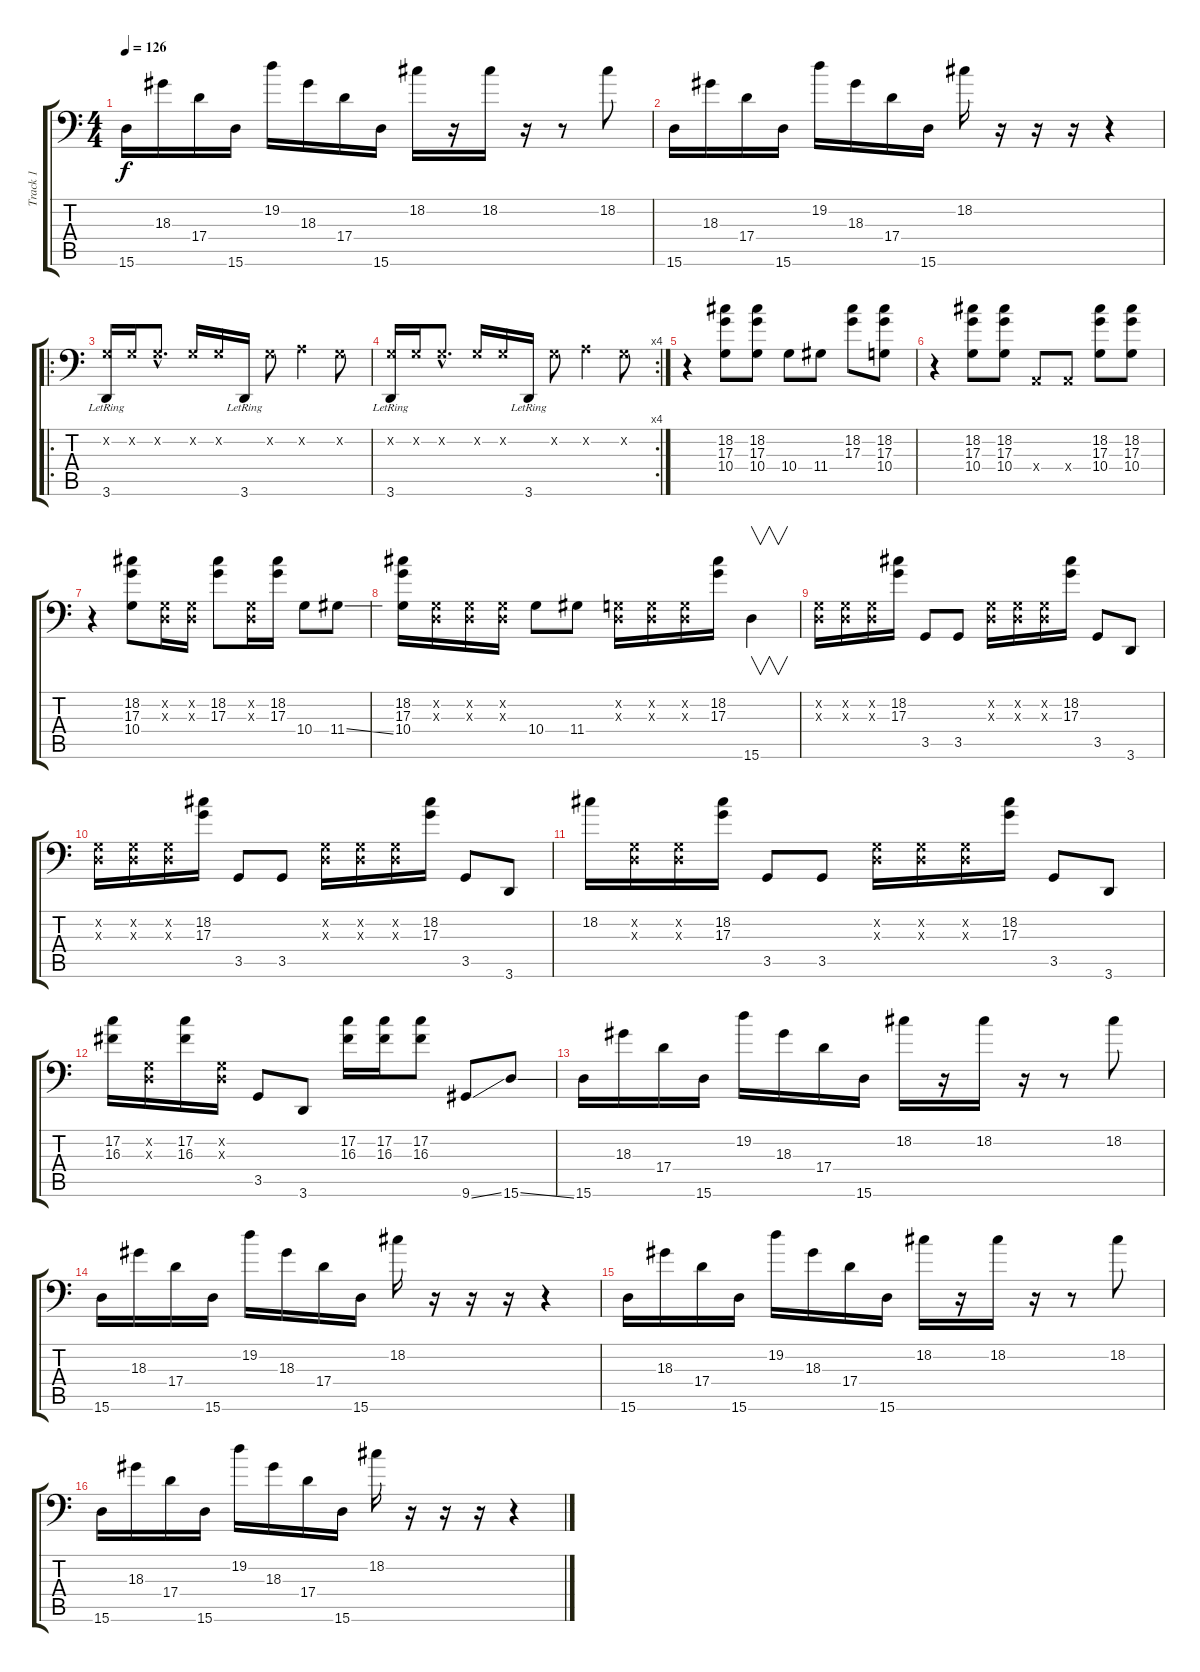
\track ("Track 1" "Track 1") {instrument slapbass1}
\staff {score tabs}
\tuning (C3 G2 D2 A1 E1 B0) {hide}
\ts (4 4)
\tempo 126
\clef f4
\ks c
15.6.16{dy f} 18.3.16 17.4.16 15.6.16 19.2.16 18.3.16 17.4.16 15.6.16 18.2.16 r.16 18.2.16 r.16 r.8 18.2.8 |
15.6.16 18.3.16 17.4.16 15.6.16 19.2.16 18.3.16 17.4.16 15.6.16 18.2.16 r.16 r.16 r.16 r.4 |
\ro
(0.2{x} 3.6{lr}).16 0.2{x}.16 0.2{hac x}.8{d} 0.2{x}.16 0.2{x}.16 3.6{lr}.16 0.2{x}.8 2.2{x}.4 0.2{x}.8 |
\rc 4
(0.2{x} 3.6{lr}).16 0.2{x}.16 0.2{hac x}.8{d} 0.2{x}.16 0.2{x}.16 3.6{lr}.16 0.2{x}.8 2.2{x}.4 0.2{x}.8 |
r.4 (18.2 17.3 10.4).8 (18.2 17.3 10.4).8 10.4.8 11.4.8 (18.2 17.3).8 (18.2 17.3 10.4).8 |
r.4 (18.2 17.3 10.4).8 (18.2 17.3 10.4).8 0.4{x}.8 0.4{x}.8 (18.2 17.3 10.4).8 (18.2 17.3 10.4).8 |
r.4 (18.2 17.3 10.4).8 (0.2{x} 0.3{x}).16 (0.2{x} 0.3{x}).16 (18.2 17.3).8 (0.2{x} 0.3{x}).16 (18.2 17.3).16 10.4.8 11.4{ss}.8 |
(18.2 17.3 10.4).16 (0.2{x} 0.3{x}).16 (0.2{x} 0.3{x}).16 (0.2{x} 0.3{x}).16 10.4.8 11.4.8 (0.2{x} 0.3{x}).16 (0.2{x} 0.3{x}).16 (0.2{x} 0.3{x}).16 (18.2 17.3).16 15.6.4{v} |
(0.2{x} 0.3{x}).16 (0.2{x} 0.3{x}).16 (0.2{x} 0.3{x}).16 (18.2 17.3).16 3.5.8 3.5.8 (0.2{x} 0.3{x}).16 (0.2{x} 0.3{x}).16 (0.2{x} 0.3{x}).16 (18.2 17.3).16 3.5.8 3.6.8 |
(0.2{x} 0.3{x}).16 (0.2{x} 0.3{x}).16 (0.2{x} 0.3{x}).16 (18.2 17.3).16 3.5.8 3.5.8 (0.2{x} 0.3{x}).16 (0.2{x} 0.3{x}).16 (0.2{x} 0.3{x}).16 (18.2 17.3).16 3.5.8 3.6.8 |
18.2.16 (0.2{x} 0.3{x}).16 (0.2{x} 0.3{x}).16 (18.2 17.3).16 3.5.8 3.5.8 (0.2{x} 0.3{x}).16 (0.2{x} 0.3{x}).16 (0.2{x} 0.3{x}).16 (18.2 17.3).16 3.5.8 3.6.8 |
(17.2 16.3).16 (0.2{x} 0.3{x}).16 (17.2 16.3).16 (0.2{x} 0.3{x}).16 3.5.8 3.6.8 (17.2 16.3).16 (17.2 16.3).16 (17.2 16.3).8 9.6{ss}.8 15.6{ss}.8 |
15.6.16 18.3.16 17.4.16 15.6.16 19.2.16 18.3.16 17.4.16 15.6.16 18.2.16 r.16 18.2.16 r.16 r.8 18.2.8 |
15.6.16 18.3.16 17.4.16 15.6.16 19.2.16 18.3.16 17.4.16 15.6.16 18.2.16 r.16 r.16 r.16 r.4 |
15.6.16 18.3.16 17.4.16 15.6.16 19.2.16 18.3.16 17.4.16 15.6.16 18.2.16 r.16 18.2.16 r.16 r.8 18.2.8 |
15.6.16 18.3.16 17.4.16 15.6.16 19.2.16 18.3.16 17.4.16 15.6.16 18.2.16 r.16 r.16 r.16 r.4
